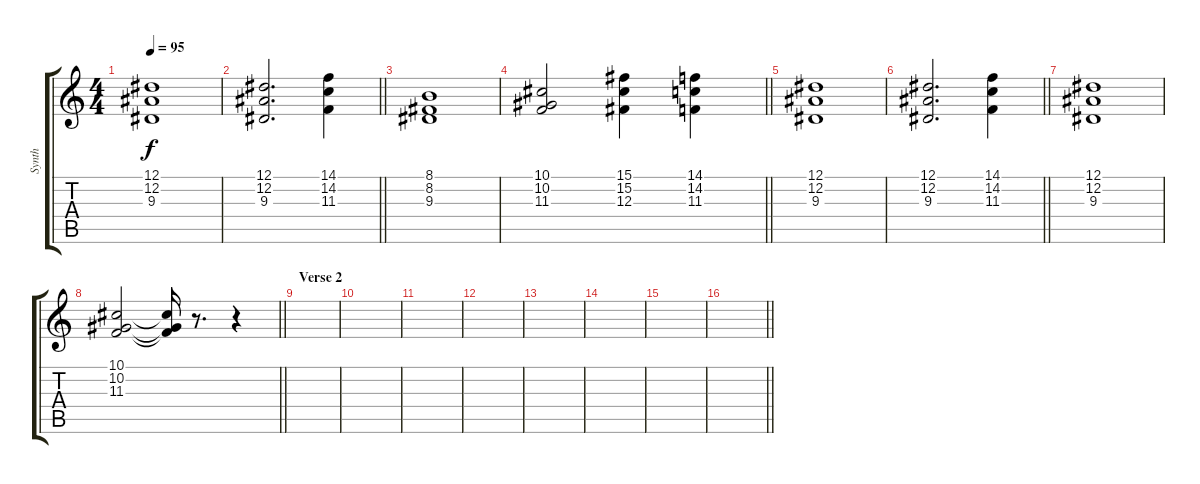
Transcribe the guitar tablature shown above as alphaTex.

\track ("Synth" "Synth") {instrument tremolostrings}
\staff {score tabs}
\tuning (Eb4 Bb3 Gb3 Db3 Ab2 Db2) {hide}
\ts (4 4)
\tempo 95
\clef g2
\ks c
(12.1 12.2 9.3).1{dy f} |
\barLineRight lightlight
(12.1 12.2 9.3).2{d} (14.1 14.2 11.3).4 |
(8.1 8.2 9.3).1 |
\barLineRight lightlight
(10.1 10.2 11.3).2 (15.1 15.2 12.3).4 (14.1 14.2 11.3).4 |
(12.1 12.2 9.3).1 |
\barLineRight lightlight
(12.1 12.2 9.3).2{d} (14.1 14.2 11.3).4 |
(12.1 12.2 9.3).1 |
\barLineRight lightlight
(10.1 10.2 11.3).2 (10.1{t} 10.2{t} 11.3{t}).16 r.8{d} r.4 |
\section ("" "Verse 2")
|
|
|
|
|
|
|
\barLineRight lightlight
